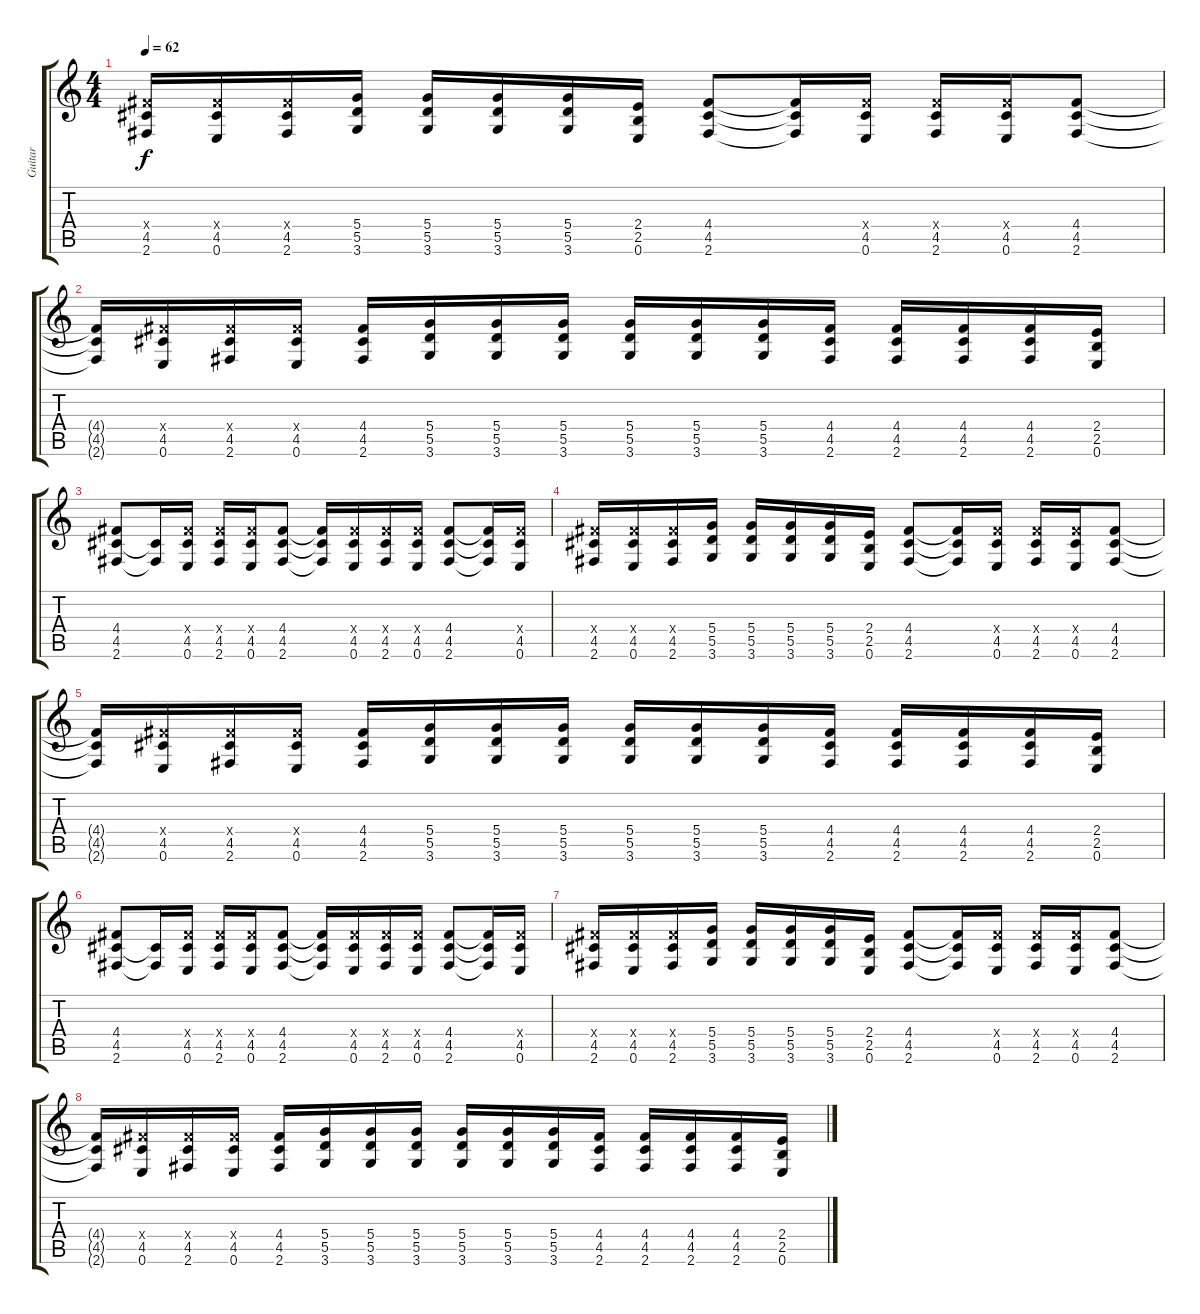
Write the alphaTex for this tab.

\track ("Guitar" "Guitar") {instrument electricguitarclean}
\staff {score tabs}
\tuning (E4 B3 G3 D3 A2 E2) {hide}
\ts (4 4)
\tempo 62
\clef g2
\ks c
(4.4{x} 4.5 2.6).16{dy f} (4.4{x} 4.5 0.6).16 (4.4{x} 4.5 2.6).16 (5.4 5.5 3.6).16 (5.4 5.5 3.6).16 (5.4 5.5 3.6).16 (5.4 5.5 3.6).16 (2.4 2.5 0.6).16 (4.4 4.5 2.6).8 (4.4{t} 4.5{t} 2.6{t}).16 (4.4{x} 4.5 0.6).16 (4.4{x} 4.5 2.6).16 (4.4{x} 4.5 0.6).16 (4.4 4.5 2.6).8 |
(4.4{t} 4.5{t} 2.6{t}).16 (4.4{x} 4.5 0.6).16 (4.4{x} 4.5 2.6).16 (4.4{x} 4.5 0.6).16 (4.4 4.5 2.6).16 (5.4 5.5 3.6).16 (5.4 5.5 3.6).16 (5.4 5.5 3.6).16 (5.4 5.5 3.6).16 (5.4 5.5 3.6).16 (5.4 5.5 3.6).16 (4.4 4.5 2.6).16 (4.4 4.5 2.6).16 (4.4 4.5 2.6).16 (4.4 4.5 2.6).16 (2.4 2.5 0.6).16 |
(4.4 4.5 2.6).8 (4.5{t} 2.6{t}).16 (4.4{x} 4.5 0.6).16 (4.4{x} 4.5 2.6).16 (4.4{x} 4.5 0.6).16 (4.4 4.5 2.6).8 (4.4{t} 4.5{t} 2.6{t}).16 (4.4{x} 4.5 0.6).16 (4.4{x} 4.5 2.6).16 (4.4{x} 4.5 0.6).16 (4.4 4.5 2.6).8 (4.4{t} 4.5{t} 2.6{t}).16 (4.4{x} 4.5 0.6).16 |
(4.4{x} 4.5 2.6).16 (4.4{x} 4.5 0.6).16 (4.4{x} 4.5 2.6).16 (5.4 5.5 3.6).16 (5.4 5.5 3.6).16 (5.4 5.5 3.6).16 (5.4 5.5 3.6).16 (2.4 2.5 0.6).16 (4.4 4.5 2.6).8 (4.4{t} 4.5{t} 2.6{t}).16 (4.4{x} 4.5 0.6).16 (4.4{x} 4.5 2.6).16 (4.4{x} 4.5 0.6).16 (4.4 4.5 2.6).8 |
(4.4{t} 4.5{t} 2.6{t}).16 (4.4{x} 4.5 0.6).16 (4.4{x} 4.5 2.6).16 (4.4{x} 4.5 0.6).16 (4.4 4.5 2.6).16 (5.4 5.5 3.6).16 (5.4 5.5 3.6).16 (5.4 5.5 3.6).16 (5.4 5.5 3.6).16 (5.4 5.5 3.6).16 (5.4 5.5 3.6).16 (4.4 4.5 2.6).16 (4.4 4.5 2.6).16 (4.4 4.5 2.6).16 (4.4 4.5 2.6).16 (2.4 2.5 0.6).16 |
(4.4 4.5 2.6).8 (4.5{t} 2.6{t}).16 (4.4{x} 4.5 0.6).16 (4.4{x} 4.5 2.6).16 (4.4{x} 4.5 0.6).16 (4.4 4.5 2.6).8 (4.4{t} 4.5{t} 2.6{t}).16 (4.4{x} 4.5 0.6).16 (4.4{x} 4.5 2.6).16 (4.4{x} 4.5 0.6).16 (4.4 4.5 2.6).8 (4.4{t} 4.5{t} 2.6{t}).16 (4.4{x} 4.5 0.6).16 |
(4.4{x} 4.5 2.6).16 (4.4{x} 4.5 0.6).16 (4.4{x} 4.5 2.6).16 (5.4 5.5 3.6).16 (5.4 5.5 3.6).16 (5.4 5.5 3.6).16 (5.4 5.5 3.6).16 (2.4 2.5 0.6).16 (4.4 4.5 2.6).8 (4.4{t} 4.5{t} 2.6{t}).16 (4.4{x} 4.5 0.6).16 (4.4{x} 4.5 2.6).16 (4.4{x} 4.5 0.6).16 (4.4 4.5 2.6).8 |
(4.4{t} 4.5{t} 2.6{t}).16 (4.4{x} 4.5 0.6).16 (4.4{x} 4.5 2.6).16 (4.4{x} 4.5 0.6).16 (4.4 4.5 2.6).16 (5.4 5.5 3.6).16 (5.4 5.5 3.6).16 (5.4 5.5 3.6).16 (5.4 5.5 3.6).16 (5.4 5.5 3.6).16 (5.4 5.5 3.6).16 (4.4 4.5 2.6).16 (4.4 4.5 2.6).16 (4.4 4.5 2.6).16 (4.4 4.5 2.6).16 (2.4 2.5 0.6).16
